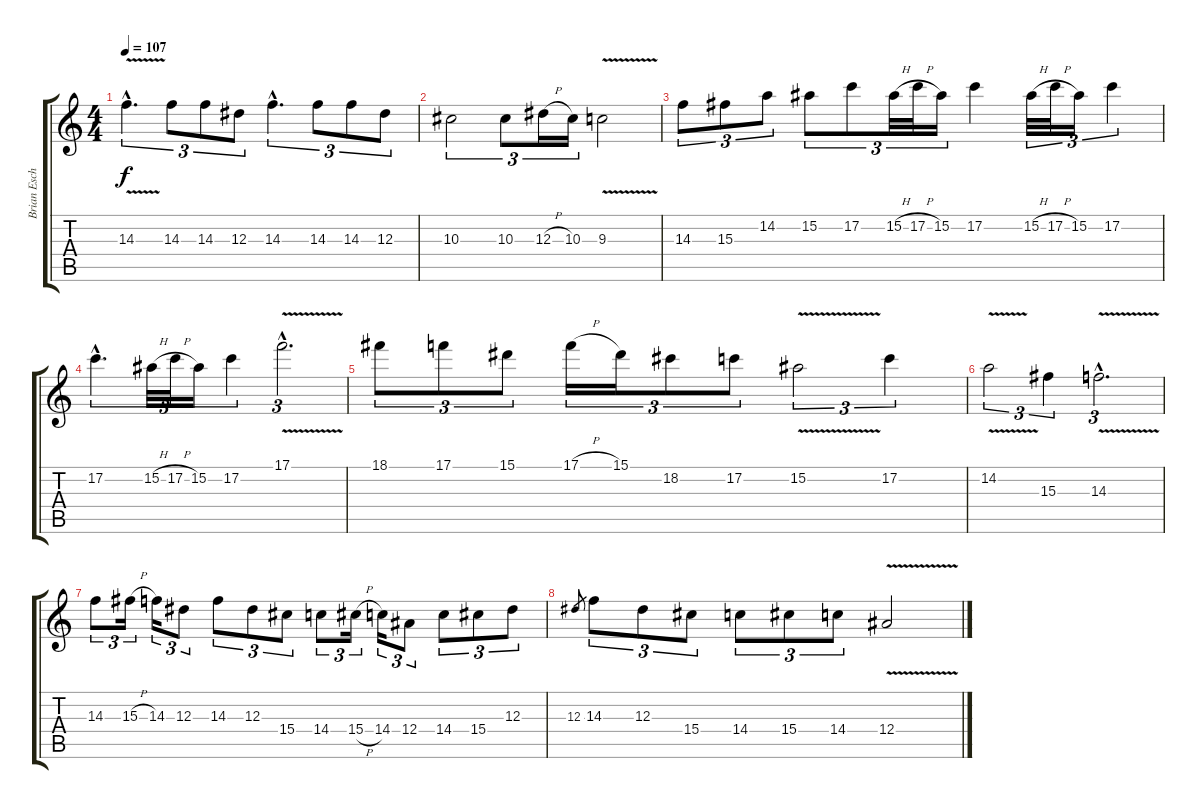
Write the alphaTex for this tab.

\track ("Brian Eschbach (Lead Guitar)" "Brian Esch") {instrument distortionguitar}
\staff {score tabs}
\tuning (C4 G3 Eb3 Bb2 F2 C2) {hide}
\ts (4 4)
\tempo 107
\clef g2
\ks c
14.3{v hac}.4{d tu (3 2) dy f} 14.3.8{tu (3 2)} 14.3.8{tu (3 2)} 12.3.8{tu (3 2)} 14.3{hac}.4{d tu (3 2)} 14.3.8{tu (3 2)} 14.3.8{tu (3 2)} 12.3.8{tu (3 2)} |
10.3.2{tu (3 2)} 10.3.8{tu (3 2)} 12.3{h}.16{tu (3 2)} 10.3.16{tu (3 2)} 9.3{v}.2 |
14.3.8{tu (3 2)} 15.3.8{tu (3 2)} 14.2.8{tu (3 2)} 15.2.8{tu (3 2)} 17.2.8{tu (3 2)} 15.2{h}.32{tu (3 2)} 17.2{h}.32{tu (3 2)} 15.2.16{tu (3 2)} 17.2.4 15.2{h}.32{tu (3 2)} 17.2{h}.32{tu (3 2)} 15.2.16{tu (3 2)} 17.2.4{tu (3 2)} |
17.2{hac}.4{d tu (3 2)} 15.2{h}.32{tu (3 2)} 17.2{h}.32{tu (3 2)} 15.2.16{tu (3 2)} 17.2.4{tu (3 2)} 17.1{v hac}.2{d tu (3 2)} |
18.1.8{tu (3 2)} 17.1.8{tu (3 2)} 15.1.8{tu (3 2)} 17.1{h}.16{tu (3 2)} 15.1.16{tu (3 2)} 18.2.8{tu (3 2)} 17.2.8{tu (3 2)} 15.2{v}.2{tu (3 2)} 17.2.4{tu (3 2)} |
14.2{v}.2{tu (3 2)} 15.3.4{tu (3 2)} 14.3{v hac}.2{d tu (3 2)} |
14.3.8{tu (3 2)} 15.3{h}.16{tu (3 2)} 14.3.16{tu (3 2)} 12.3.8{tu (3 2)} 14.3.8{tu (3 2)} 12.3.8{tu (3 2)} 15.4.8{tu (3 2)} 14.4.8{tu (3 2)} 15.4{h}.16{tu (3 2)} 14.4.16{tu (3 2)} 12.4.8{tu (3 2)} 14.4.8{tu (3 2)} 15.4.8{tu (3 2)} 12.3.8{tu (3 2)} |
12.3.8{gr} 14.3.8{tu (3 2)} 12.3.8{tu (3 2)} 15.4.8{tu (3 2)} 14.4.8{tu (3 2)} 15.4.8{tu (3 2)} 14.4.8{tu (3 2)} 12.4{v}.2
